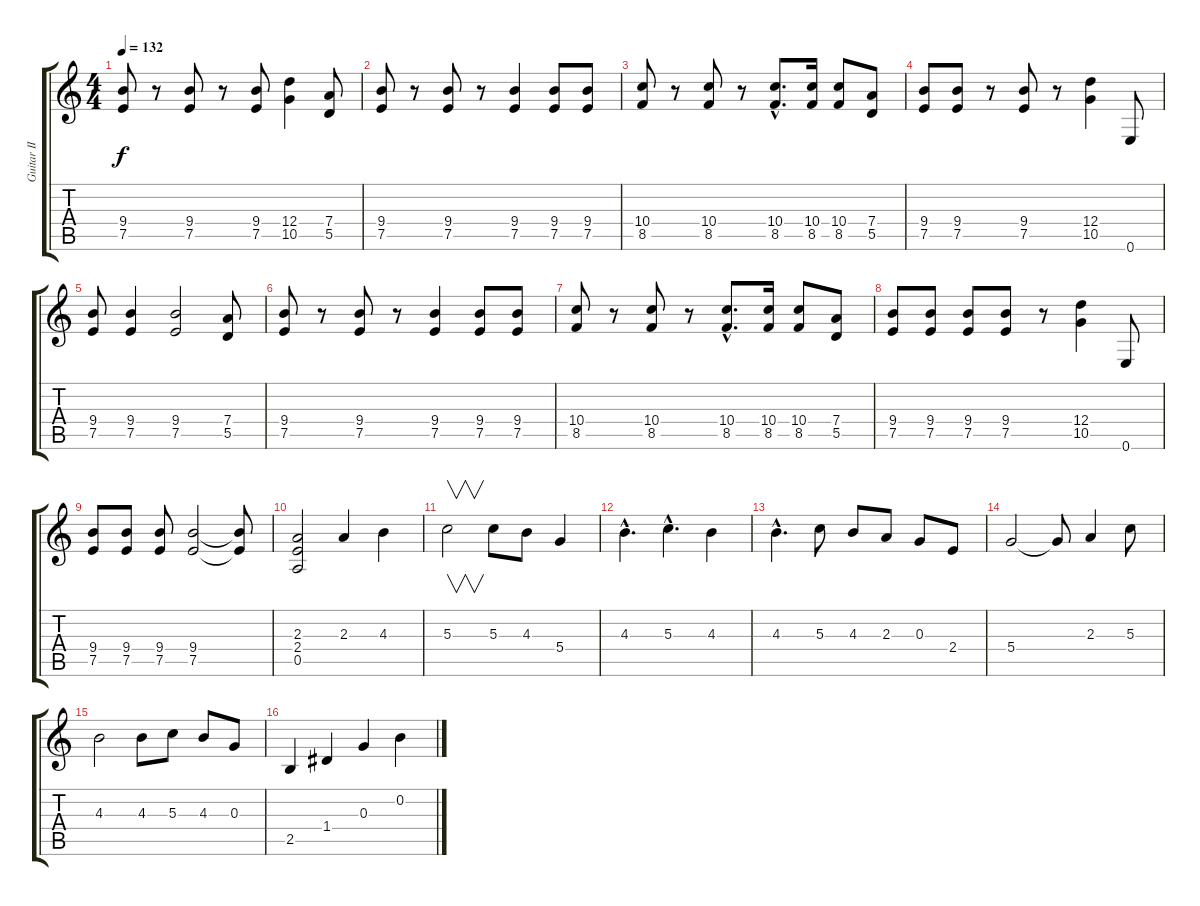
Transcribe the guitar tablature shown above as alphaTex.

\track ("Guitar II" "Guitar II") {instrument overdrivenguitar}
\staff {score tabs}
\tuning (E4 B3 G3 D3 A2 E2) {hide}
\ts (4 4)
\tempo 132
\clef g2
\ks c
(9.4 7.5).8{dy f} r.8 (9.4 7.5).8 r.8 (9.4 7.5).8 (12.4 10.5).4 (7.4 5.5).8 |
(9.4 7.5).8 r.8 (9.4 7.5).8 r.8 (9.4 7.5).4 (9.4 7.5).8 (9.4 7.5).8 |
(10.4 8.5).8 r.8 (10.4 8.5).8 r.8 (10.4{hac} 8.5{hac}).8{d} (10.4 8.5).16 (10.4 8.5).8 (7.4 5.5).8 |
(9.4 7.5).8 (9.4 7.5).8 r.8 (9.4 7.5).8 r.8 (12.4 10.5).4 0.6.8 |
(9.4 7.5).8 (9.4 7.5).4 (9.4 7.5).2 (7.4 5.5).8 |
(9.4 7.5).8 r.8 (9.4 7.5).8 r.8 (9.4 7.5).4 (9.4 7.5).8 (9.4 7.5).8 |
(10.4 8.5).8 r.8 (10.4 8.5).8 r.8 (10.4{hac} 8.5{hac}).8{d} (10.4 8.5).16 (10.4 8.5).8 (7.4 5.5).8 |
(9.4 7.5).8 (9.4 7.5).8 (9.4 7.5).8 (9.4 7.5).8 r.8 (12.4 10.5).4 0.6.8 |
(9.4 7.5).8 (9.4 7.5).8 (9.4 7.5).8 (9.4 7.5).2 (9.4{t} 7.5{t}).8 |
(2.3 2.4 0.5).2 2.3.4 4.3.4 |
5.3.2{v} 5.3.8 4.3.8 5.4.4 |
4.3{hac}.4{d} 5.3{hac}.4{d} 4.3.4 |
4.3{hac}.4{d} 5.3.8 4.3.8 2.3.8 0.3.8 2.4.8 |
5.4.2 5.4{t}.8 2.3.4 5.3.8 |
4.3.2 4.3.8 5.3.8 4.3.8 0.3.8 |
2.5.4 1.4.4 0.3.4 0.2.4
